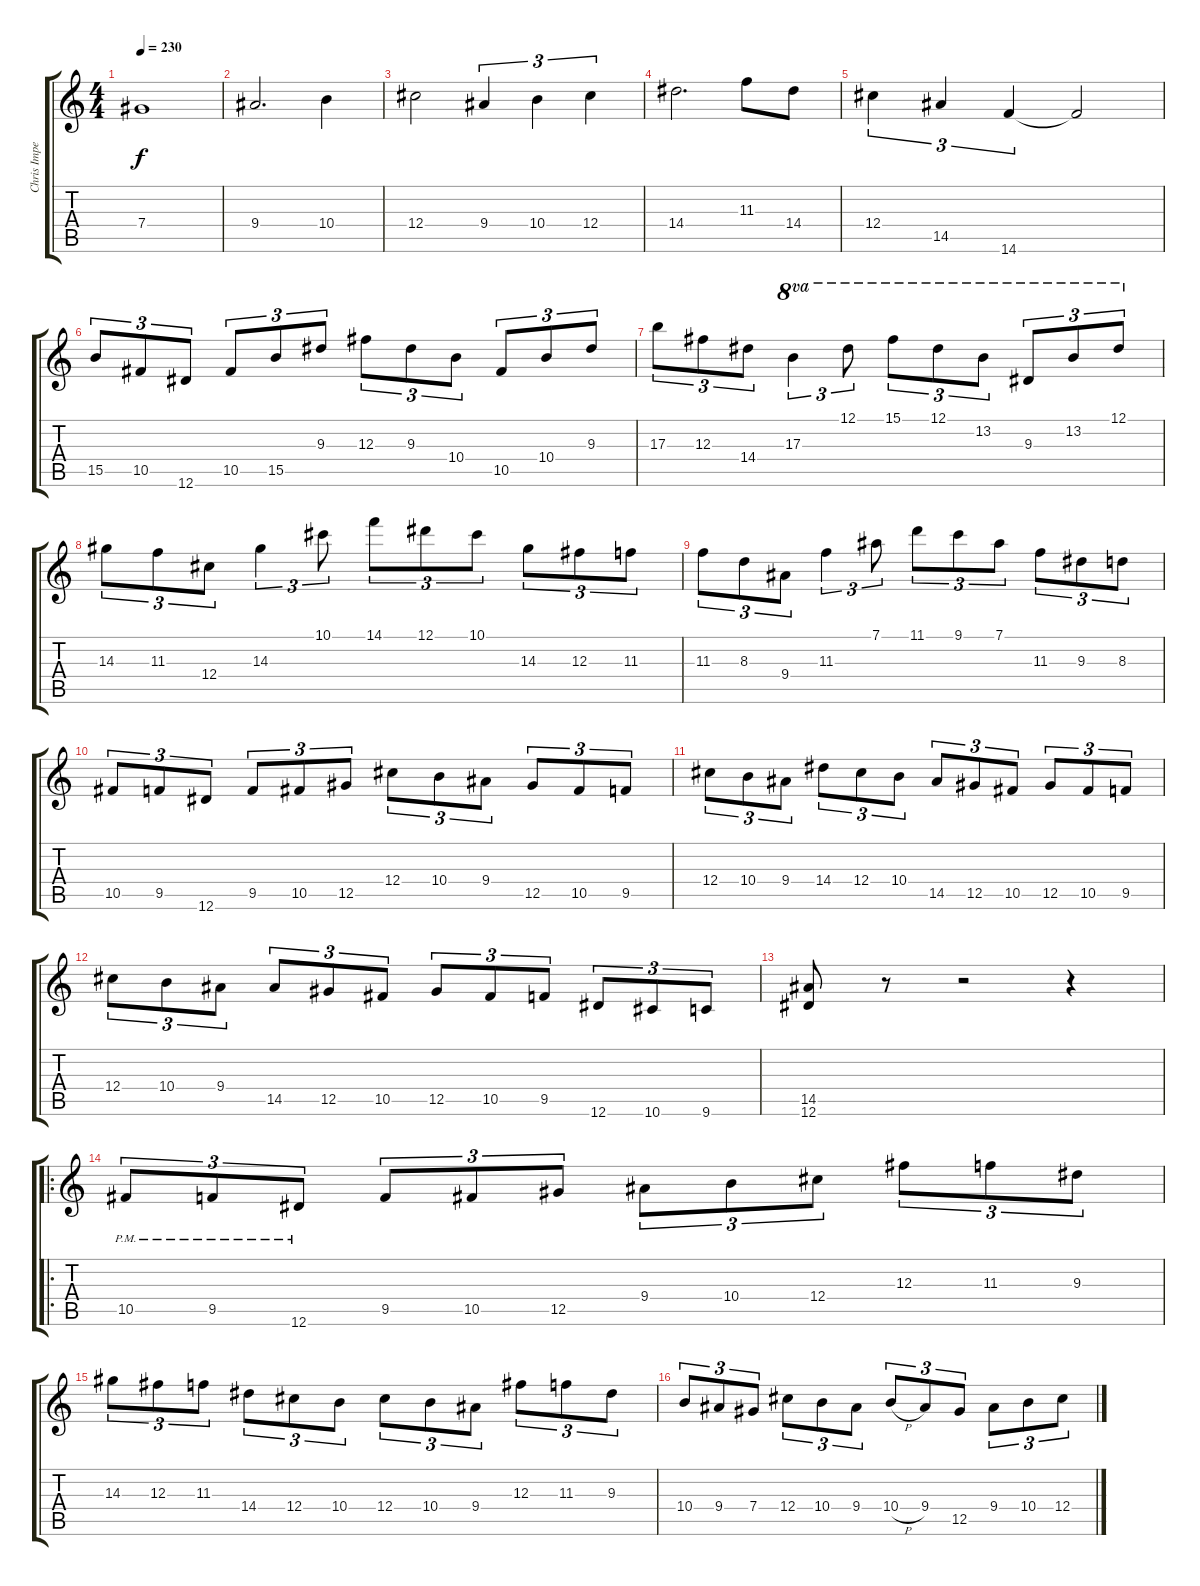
\track ("Chris Impellitteri" "Chris Impe") {instrument distortionguitar}
\staff {score tabs}
\tuning (Eb4 Bb3 Gb3 Db3 Ab2 Eb2) {hide}
\ts (4 4)
\tempo 230
\clef g2
\ks c
7.4{t}.1{dy f} |
9.4.2{d} 10.4.4 |
12.4.2 9.4.4{tu (3 2)} 10.4.4{tu (3 2)} 12.4.4{tu (3 2)} |
14.4.2{d} 11.3.8 14.4.8 |
12.4.4{tu (3 2)} 14.5.4{tu (3 2)} 14.6.4{tu (3 2)} 14.6{t}.2 |
15.5.8{tu (3 2)} 10.5.8{tu (3 2)} 12.6.8{tu (3 2)} 10.5.8{tu (3 2)} 15.5.8{tu (3 2)} 9.3.8{tu (3 2)} 12.3.8{tu (3 2)} 9.3.8{tu (3 2)} 10.4.8{tu (3 2)} 10.5.8{tu (3 2)} 10.4.8{tu (3 2)} 9.3.8{tu (3 2)} |
17.3.8{tu (3 2)} 12.3.8{tu (3 2)} 14.4.8{tu (3 2)} 17.3.4{tu (3 2) ot 8va} 12.1.8{tu (3 2) ot 8va} 15.1.8{tu (3 2) ot 8va} 12.1.8{tu (3 2) ot 8va} 13.2.8{tu (3 2) ot 8va} 9.3.8{tu (3 2) ot 8va} 13.2.8{tu (3 2) ot 8va} 12.1.8{tu (3 2) ot 8va} |
14.3.8{tu (3 2)} 11.3.8{tu (3 2)} 12.4.8{tu (3 2)} 14.3.4{tu (3 2)} 10.1.8{tu (3 2)} 14.1.8{tu (3 2)} 12.1.8{tu (3 2)} 10.1.8{tu (3 2)} 14.3.8{tu (3 2)} 12.3.8{tu (3 2)} 11.3.8{tu (3 2)} |
11.3.8{tu (3 2)} 8.3.8{tu (3 2)} 9.4.8{tu (3 2)} 11.3.4{tu (3 2)} 7.1.8{tu (3 2)} 11.1.8{tu (3 2)} 9.1.8{tu (3 2)} 7.1.8{tu (3 2)} 11.3.8{tu (3 2)} 9.3.8{tu (3 2)} 8.3.8{tu (3 2)} |
10.5.8{tu (3 2)} 9.5.8{tu (3 2)} 12.6.8{tu (3 2)} 9.5.8{tu (3 2)} 10.5.8{tu (3 2)} 12.5.8{tu (3 2)} 12.4.8{tu (3 2)} 10.4.8{tu (3 2)} 9.4.8{tu (3 2)} 12.5.8{tu (3 2)} 10.5.8{tu (3 2)} 9.5.8{tu (3 2)} |
12.4.8{tu (3 2)} 10.4.8{tu (3 2)} 9.4.8{tu (3 2)} 14.4.8{tu (3 2)} 12.4.8{tu (3 2)} 10.4.8{tu (3 2)} 14.5.8{tu (3 2)} 12.5.8{tu (3 2)} 10.5.8{tu (3 2)} 12.5.8{tu (3 2)} 10.5.8{tu (3 2)} 9.5.8{tu (3 2)} |
12.4.8{tu (3 2)} 10.4.8{tu (3 2)} 9.4.8{tu (3 2)} 14.5.8{tu (3 2)} 12.5.8{tu (3 2)} 10.5.8{tu (3 2)} 12.5.8{tu (3 2)} 10.5.8{tu (3 2)} 9.5.8{tu (3 2)} 12.6.8{tu (3 2)} 10.6.8{tu (3 2)} 9.6.8{tu (3 2)} |
(14.5 12.6).8 r.8 r.2 r.4 |
\ro
10.5{pm}.8{tu (3 2)} 9.5{pm}.8{tu (3 2)} 12.6{pm}.8{tu (3 2)} 9.5.8{tu (3 2)} 10.5.8{tu (3 2)} 12.5.8{tu (3 2)} 9.4.8{tu (3 2)} 10.4.8{tu (3 2)} 12.4.8{tu (3 2)} 12.3.8{tu (3 2)} 11.3.8{tu (3 2)} 9.3.8{tu (3 2)} |
14.3.8{tu (3 2)} 12.3.8{tu (3 2)} 11.3.8{tu (3 2)} 14.4.8{tu (3 2)} 12.4.8{tu (3 2)} 10.4.8{tu (3 2)} 12.4.8{tu (3 2)} 10.4.8{tu (3 2)} 9.4.8{tu (3 2)} 12.3.8{tu (3 2)} 11.3.8{tu (3 2)} 9.3.8{tu (3 2)} |
10.4.8{tu (3 2)} 9.4.8{tu (3 2)} 7.4.8{tu (3 2)} 12.4.8{tu (3 2)} 10.4.8{tu (3 2)} 9.4.8{tu (3 2)} 10.4{h}.8{tu (3 2)} 9.4.8{tu (3 2)} 12.5.8{tu (3 2)} 9.4.8{tu (3 2)} 10.4.8{tu (3 2)} 12.4.8{tu (3 2)}
